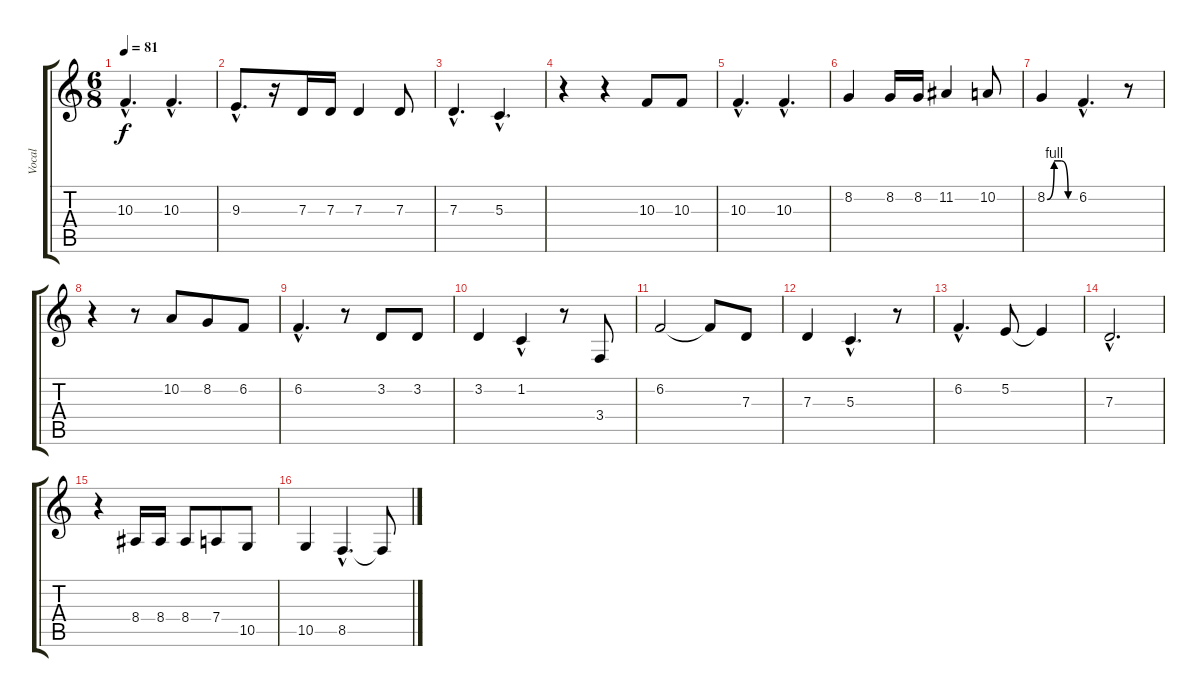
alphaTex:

\track ("Vocal" "Vocal") {instrument koto}
\staff {score tabs}
\tuning (E4 B3 G3 D3 A2 E2) {hide}
\ts (6 8)
\tempo 81
\clef g2
\ks c
10.3{hac}.4{d dy f} 10.3{hac}.4{d} |
9.3{hac}.8{d} r.16 7.3.16 7.3.16 7.3.4 7.3.8 |
7.3{hac}.4{d} 5.3{hac}.4{d} |
r.4 r.4 10.3.8 10.3.8 |
10.3{hac}.4{d} 10.3{hac}.4{d} |
8.2.4 8.2.16 8.2.16 11.2.4 10.2.8 |
8.2{be (custom 0 0 15 4 30 4 45 0 60 0)}.4 6.2{hac}.4{d} r.8 |
r.4 r.8 10.2.8 8.2.8 6.2.8 |
6.2{hac}.4{d} r.8 3.2.8 3.2.8 |
3.2.4 1.2{hac}.4 r.8 3.4.8 |
6.2.2 6.2{t}.8 7.3.8 |
7.3.4 5.3{hac}.4{d} r.8 |
6.2{hac}.4{d} 5.2.8 5.2{t}.4 |
7.3{hac}.2{d} |
r.4 8.4.16 8.4.16 8.4.8 7.4.8 10.5.8 |
10.5.4 8.5{hac}.4{d} 8.5{t}.8
